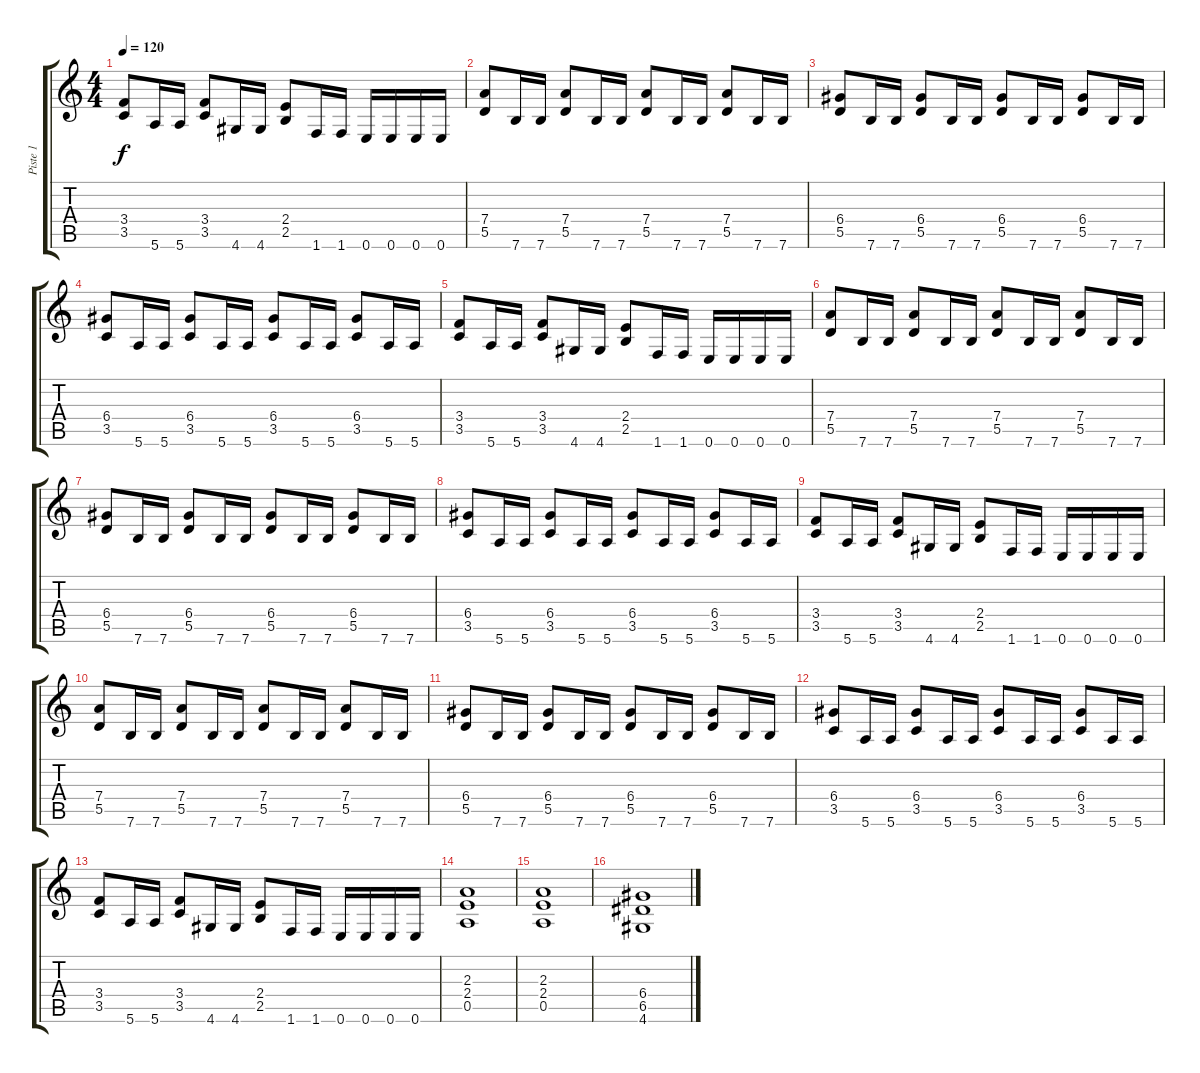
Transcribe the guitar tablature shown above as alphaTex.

\track ("Piste 1" "Piste 1") {instrument distortionguitar}
\staff {score tabs}
\tuning (E4 B3 G3 D3 A2 E2) {hide}
\ts (4 4)
\tempo 120
\clef g2
\ks c
(3.4 3.5).8{dy f} 5.6.16 5.6.16 (3.4 3.5).8 4.6.16 4.6.16 (2.4 2.5).8 1.6.16 1.6.16 0.6.16 0.6.16 0.6.16 0.6.16 |
(7.4 5.5).8 7.6.16 7.6.16 (7.4 5.5).8 7.6.16 7.6.16 (7.4 5.5).8 7.6.16 7.6.16 (7.4 5.5).8 7.6.16 7.6.16 |
(6.4 5.5).8 7.6.16 7.6.16 (6.4 5.5).8 7.6.16 7.6.16 (6.4 5.5).8 7.6.16 7.6.16 (6.4 5.5).8 7.6.16 7.6.16 |
(6.4 3.5).8 5.6.16 5.6.16 (6.4 3.5).8 5.6.16 5.6.16 (6.4 3.5).8 5.6.16 5.6.16 (6.4 3.5).8 5.6.16 5.6.16 |
(3.4 3.5).8 5.6.16 5.6.16 (3.4 3.5).8 4.6.16 4.6.16 (2.4 2.5).8 1.6.16 1.6.16 0.6.16 0.6.16 0.6.16 0.6.16 |
(7.4 5.5).8 7.6.16 7.6.16 (7.4 5.5).8 7.6.16 7.6.16 (7.4 5.5).8 7.6.16 7.6.16 (7.4 5.5).8 7.6.16 7.6.16 |
(6.4 5.5).8 7.6.16 7.6.16 (6.4 5.5).8 7.6.16 7.6.16 (6.4 5.5).8 7.6.16 7.6.16 (6.4 5.5).8 7.6.16 7.6.16 |
(6.4 3.5).8 5.6.16 5.6.16 (6.4 3.5).8 5.6.16 5.6.16 (6.4 3.5).8 5.6.16 5.6.16 (6.4 3.5).8 5.6.16 5.6.16 |
(3.4 3.5).8 5.6.16 5.6.16 (3.4 3.5).8 4.6.16 4.6.16 (2.4 2.5).8 1.6.16 1.6.16 0.6.16 0.6.16 0.6.16 0.6.16 |
(7.4 5.5).8 7.6.16 7.6.16 (7.4 5.5).8 7.6.16 7.6.16 (7.4 5.5).8 7.6.16 7.6.16 (7.4 5.5).8 7.6.16 7.6.16 |
(6.4 5.5).8 7.6.16 7.6.16 (6.4 5.5).8 7.6.16 7.6.16 (6.4 5.5).8 7.6.16 7.6.16 (6.4 5.5).8 7.6.16 7.6.16 |
(6.4 3.5).8 5.6.16 5.6.16 (6.4 3.5).8 5.6.16 5.6.16 (6.4 3.5).8 5.6.16 5.6.16 (6.4 3.5).8 5.6.16 5.6.16 |
(3.4 3.5).8 5.6.16 5.6.16 (3.4 3.5).8 4.6.16 4.6.16 (2.4 2.5).8 1.6.16 1.6.16 0.6.16 0.6.16 0.6.16 0.6.16 |
(2.3 2.4 0.5).1 |
(2.3 2.4 0.5).1 |
(6.4 6.5 4.6).1
